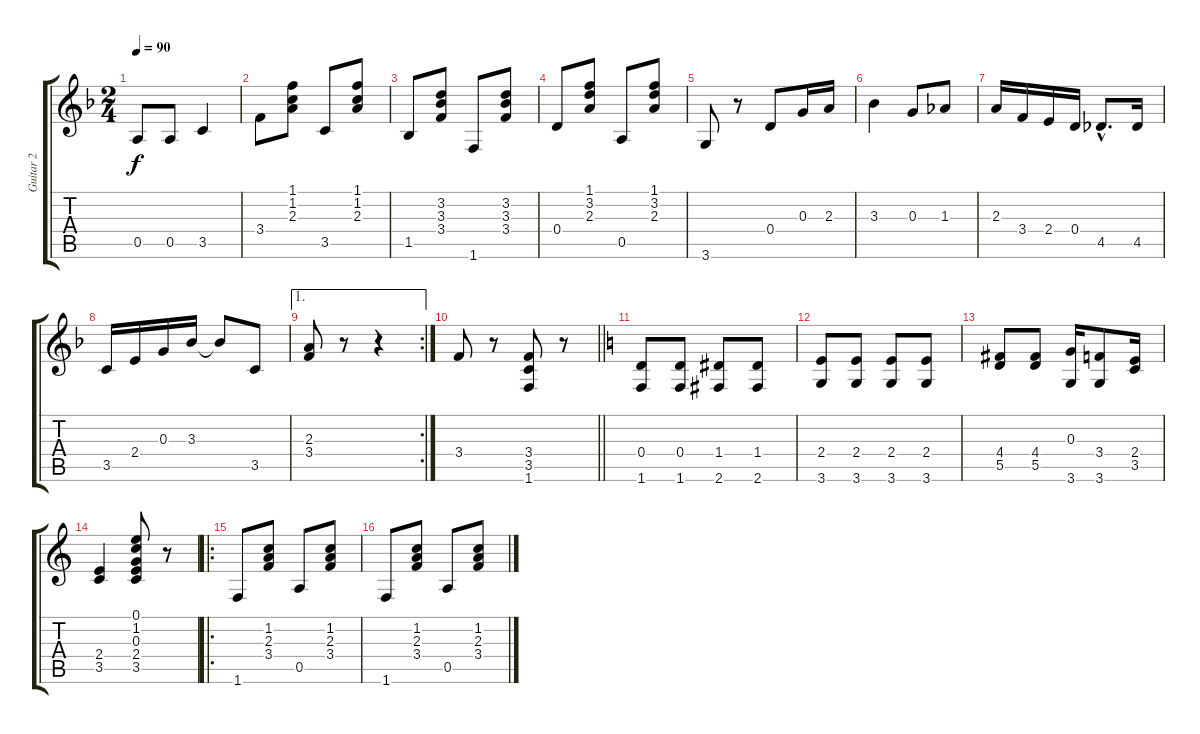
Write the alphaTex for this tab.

\track ("Guitar 2" "Guitar 2") {instrument acousticguitarsteel}
\staff {score tabs}
\tuning (E4 B3 G3 D3 A2 E2) {hide}
\ts (2 4)
\tempo 90
\clef g2
\ks f
0.5.8{dy f} 0.5.8 3.5.4 |
3.4.8 (1.1 1.2 2.3).8 3.5.8 (1.1 1.2 2.3).8 |
1.5.8 (3.2 3.3 3.4).8 1.6.8 (3.2 3.3 3.4).8 |
0.4.8 (1.1 3.2 2.3).8 0.5.8 (1.1 3.2 2.3).8 |
3.6.8 r.8 0.4.8 0.3.16 2.3.16 |
3.3.4 0.3.8 1.3.8 |
2.3.16 3.4.16 2.4.16 0.4.16 4.5{hac}.8{d} 4.5.16 |
3.5.16 2.4.16 0.3.16 3.3.16 3.3{t}.8 3.5.8 |
\ae 1
\rc 2
(2.3 3.4).8 r.8 r.4 |
\barLineRight lightlight
3.4.8 r.8 (3.4 3.5 1.6).8 r.8 |
\ks c
(0.4 1.6).8 (0.4 1.6).8 (1.4 2.6).8 (1.4 2.6).8 |
(2.4 3.6).8 (2.4 3.6).8 (2.4 3.6).8 (2.4 3.6).8 |
(4.4 5.5).8 (4.4 5.5).8 (0.3 3.6).16 (3.4 3.6).8 (2.4 3.5).16 |
(2.4 3.5).4 (0.1 1.2 0.3 2.4 3.5).8 r.8 |
\ro
1.6.8 (1.2 2.3 3.4).8 0.5.8 (1.2 2.3 3.4).8 |
1.6.8 (1.2 2.3 3.4).8 0.5.8 (1.2 2.3 3.4).8
